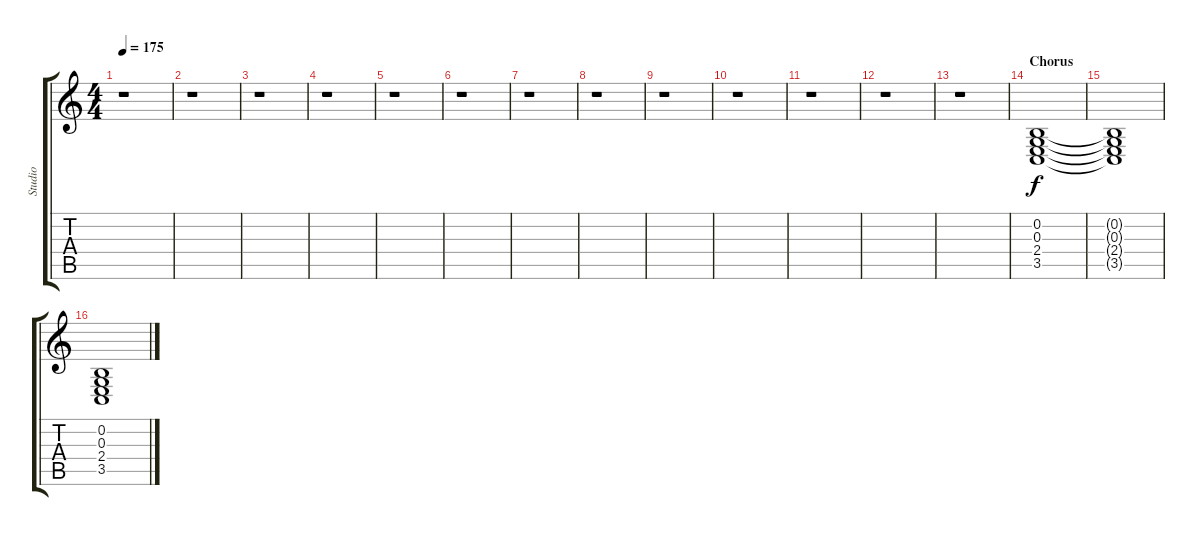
\track ("Studio" "Studio") {mute instrument acousticgrandpiano}
\staff {score tabs}
\tuning (E4 B3 G3 D3 A2 E2) {hide}
\ts (4 4)
\tempo 175
\clef g2
\ks c
r.1{dy f} |
r.1 |
r.1 |
r.1 |
r.1 |
r.1 |
r.1 |
r.1 |
r.1 |
r.1 |
r.1 |
r.1 |
r.1 |
\section ("" "Chorus")
(0.2 0.3 2.4 3.5).1{volume 11 instrument acousticgrandpiano} |
(0.2{t} 0.3{t} 2.4{t} 3.5{t}).1 |
(0.2 0.3 2.4 3.5).1
